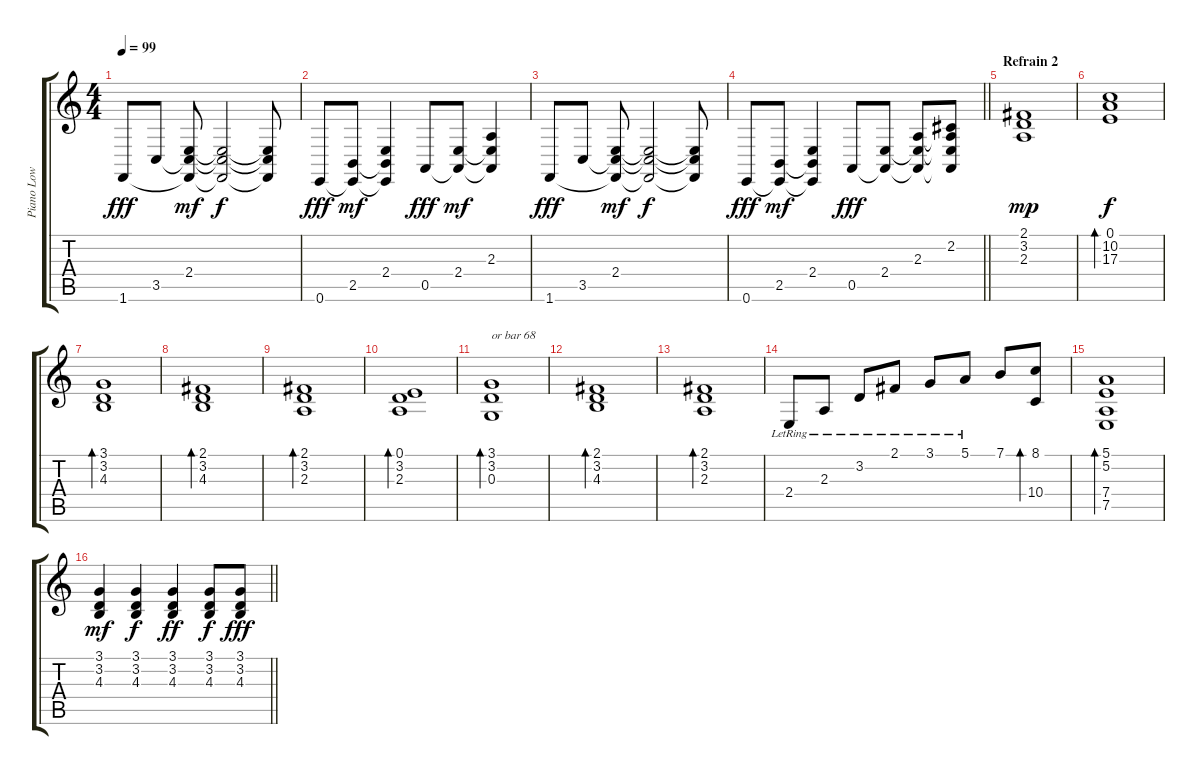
\track ("Piano Low" "Piano Low") {instrument brightacousticpiano}
\staff {score tabs}
\tuning (E4 B3 G3 D3 A2 E2) {hide}
\ts (4 4)
\tempo 99
\clef g2
\ks c
1.6.8{dy fff} 3.5.8 (2.4 3.5{t} 1.6{t}).8{dy mf} (2.4{t} 3.5{t} 1.6{t}).2{dy f} (2.4{t} 3.5{t} 1.6{t}).8 |
0.6.8{dy fff} (2.5 0.6{t}).8{dy mf} (2.4 2.5{t} 0.6{t}).4 0.5.8{dy fff} (2.4 0.5{t}).8{dy mf} (2.3 2.4{t} 0.5{t}).4 |
1.6.8{dy fff} 3.5.8 (2.4 3.5{t} 1.6{t}).8{dy mf} (2.4{t} 3.5{t} 1.6{t}).2{dy f} (2.4{t} 3.5{t} 1.6{t}).8 |
\barLineRight lightlight
0.6.8{dy fff} (2.5 0.6{t}).8{dy mf} (2.4 2.5{t} 0.6{t}).4 0.5.8{dy fff} (2.4 0.5{t}).8 (2.3 2.4{t} 0.5{t}).8 (2.2 2.3{t} 2.4{t} 0.5{t}).8{instrument brightacousticpiano} |
\section ("" "Refrain 2")
(2.1 3.2 2.3).1{dy mp volume 15 instrument brightacousticpiano} |
(0.1 10.2 17.3).1{bd 120 dy f} |
(3.1 3.2 4.3).1{bd 120} |
(2.1 3.2 4.3).1{bd 120} |
(2.1 3.2 2.3).1{bd 120} |
(0.1 3.2 2.3).1{bd 120} |
(3.1 3.2 0.3).1{bd 120 txt "or bar 68"} |
(2.1 3.2 4.3).1{bd 120} |
(2.1 3.2 2.3).1{bd 120} |
2.4{lr}.8 2.3{lr}.8 3.2{lr}.8 2.1{lr}.8 3.1{lr}.8 5.1{lr}.8 7.1.8 (8.1 10.4).8{bd 120} |
(5.1 5.2 7.4 7.5).1{bd 120} |
\barLineRight lightlight
(3.1 3.2 4.3).4{dy mf volume 10} (3.1 3.2 4.3).4{dy f} (3.1 3.2 4.3).4{dy ff} (3.1 3.2 4.3).8{dy f} (3.1 3.2 4.3).8{dy fff}
